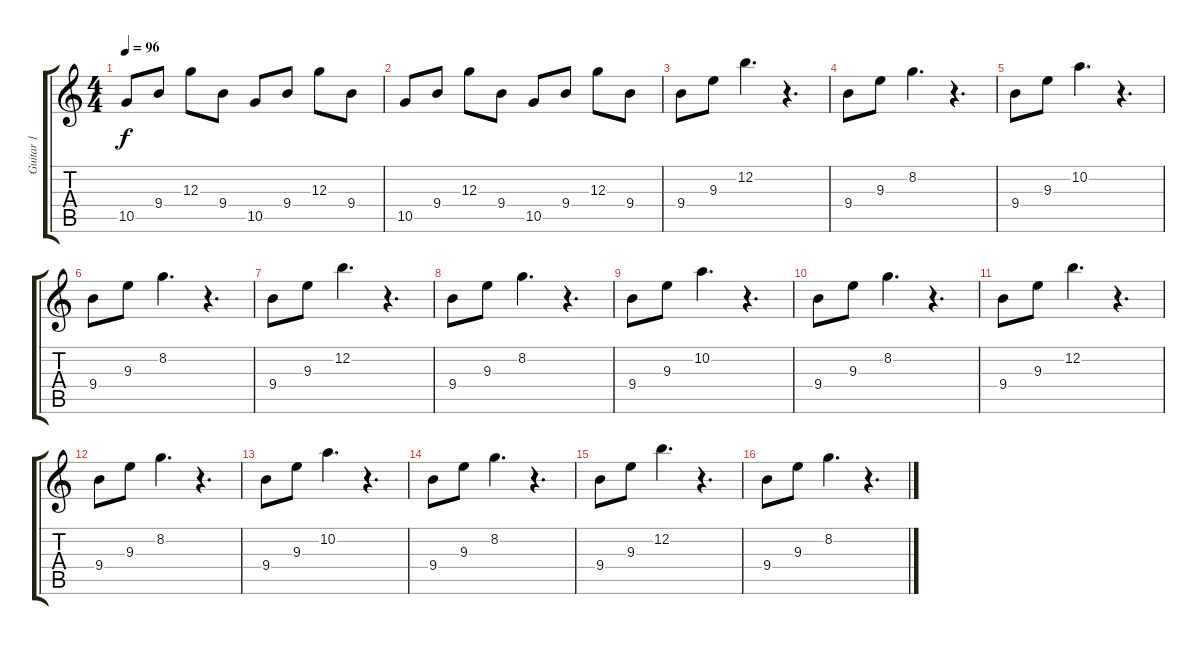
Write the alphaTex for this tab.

\track ("Guitar 1" "Guitar 1") {instrument electricguitarjazz}
\staff {score tabs}
\tuning (E4 B3 G3 D3 A2 E2) {hide}
\ts (4 4)
\tempo 96
\clef g2
\ks c
10.5.8{dy f} 9.4.8 12.3.8 9.4.8 10.5.8 9.4.8 12.3.8 9.4.8 |
10.5.8 9.4.8 12.3.8 9.4.8 10.5.8 9.4.8 12.3.8 9.4.8 |
9.4.8 9.3.8 12.2.4{d} r.4{d} |
9.4.8 9.3.8 8.2.4{d} r.4{d} |
9.4.8 9.3.8 10.2.4{d} r.4{d} |
9.4.8 9.3.8 8.2.4{d} r.4{d} |
9.4.8 9.3.8 12.2.4{d} r.4{d} |
9.4.8 9.3.8 8.2.4{d} r.4{d} |
9.4.8 9.3.8 10.2.4{d} r.4{d} |
9.4.8 9.3.8 8.2.4{d} r.4{d} |
9.4.8 9.3.8 12.2.4{d} r.4{d} |
9.4.8 9.3.8 8.2.4{d} r.4{d} |
9.4.8 9.3.8 10.2.4{d} r.4{d} |
9.4.8 9.3.8 8.2.4{d} r.4{d} |
9.4.8 9.3.8 12.2.4{d} r.4{d} |
9.4.8 9.3.8 8.2.4{d} r.4{d}
